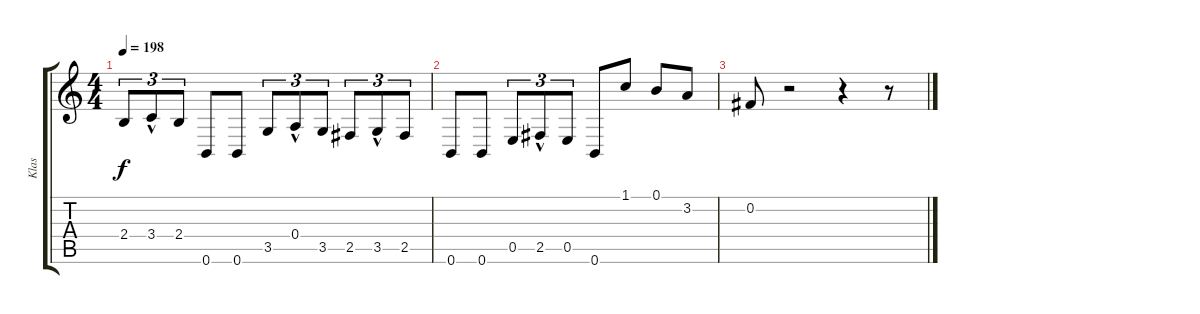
\track ("Klas" "Klas") {instrument distortionguitar}
\staff {score tabs}
\tuning (B3 Gb3 D3 A2 E2 B1) {hide}
\ts (4 4)
\tempo 198
\clef g2
\ks c
2.4.8{tu (3 2) dy f} 3.4{hac}.8{tu (3 2)} 2.4.8{tu (3 2)} 0.6.8 0.6.8 3.5.8{tu (3 2)} 0.4{hac}.8{tu (3 2)} 3.5.8{tu (3 2)} 2.5.8{tu (3 2)} 3.5{hac}.8{tu (3 2)} 2.5.8{tu (3 2)} |
0.6.8 0.6.8 0.5.8{tu (3 2)} 2.5{hac}.8{tu (3 2)} 0.5.8{tu (3 2)} 0.6.8 1.1.8 0.1.8 3.2.8 |
0.2.8 r.2 r.4 r.8
